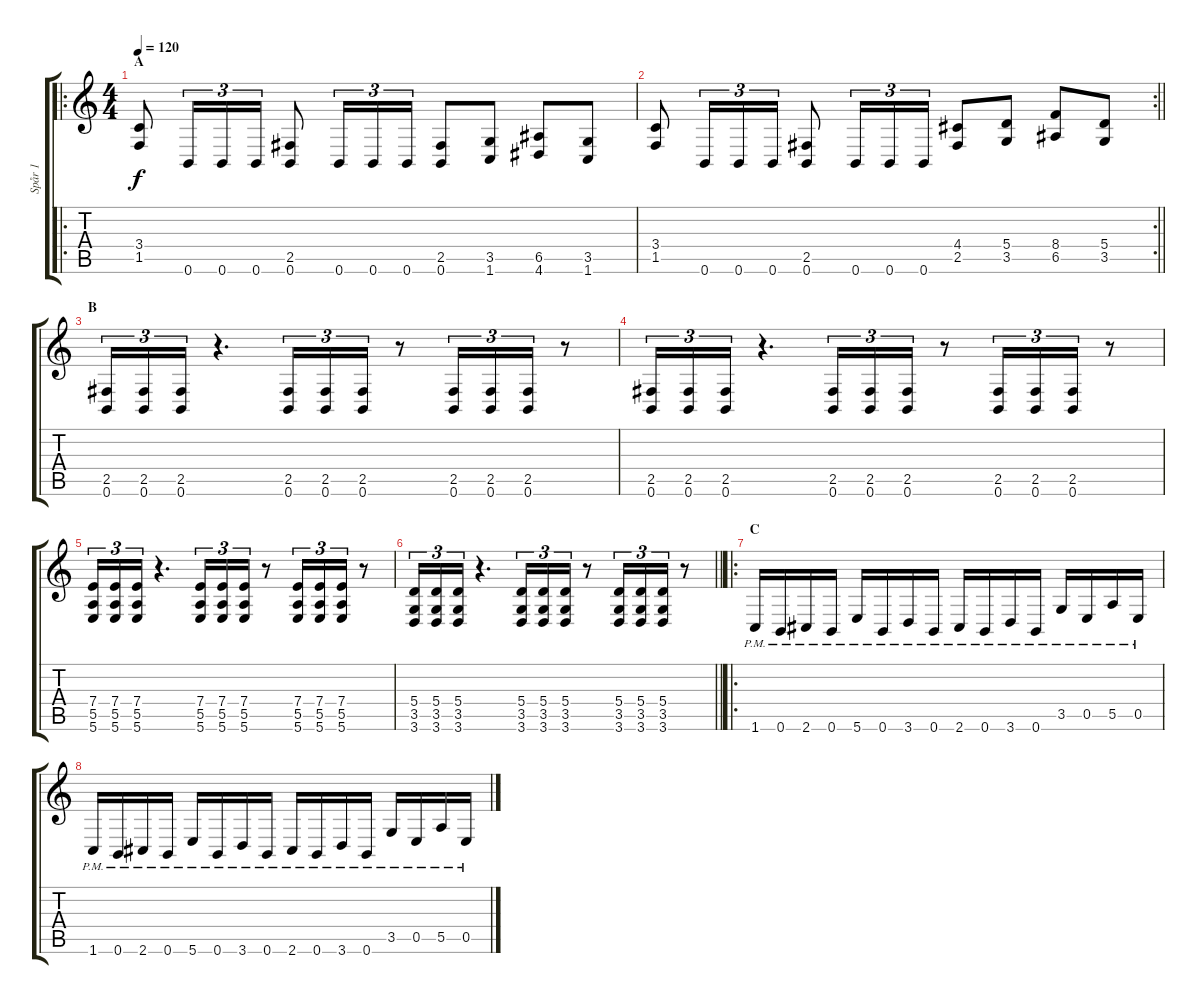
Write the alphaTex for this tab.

\track ("Spår 1" "Spår 1") {instrument distortionguitar}
\staff {score tabs}
\tuning (B3 Gb3 D3 A2 E2 B1) {hide}
\ro
\ts (4 4)
\section ("" "A")
\tempo 120
\clef g2
\ks c
(3.4 1.5).8{dy f instrument distortionguitar} 0.6.16{tu (3 2)} 0.6.16{tu (3 2)} 0.6.16{tu (3 2)} (2.5 0.6).8 0.6.16{tu (3 2)} 0.6.16{tu (3 2)} 0.6.16{tu (3 2)} (2.5 0.6).8 (3.5 1.6).8 (6.5 4.6).8 (3.5 1.6).8 |
\rc 2
\barLineRight lightlight
(3.4 1.5).8 0.6.16{tu (3 2)} 0.6.16{tu (3 2)} 0.6.16{tu (3 2)} (2.5 0.6).8 0.6.16{tu (3 2)} 0.6.16{tu (3 2)} 0.6.16{tu (3 2)} (4.4 2.5).8 (5.4 3.5).8 (8.4 6.5).8 (5.4 3.5).8 |
\section ("" "B")
(2.5 0.6).16{tu (3 2)} (2.5 0.6).16{tu (3 2)} (2.5 0.6).16{tu (3 2)} r.4{d} (2.5 0.6).16{tu (3 2)} (2.5 0.6).16{tu (3 2)} (2.5 0.6).16{tu (3 2)} r.8 (2.5 0.6).16{tu (3 2)} (2.5 0.6).16{tu (3 2)} (2.5 0.6).16{tu (3 2)} r.8 |
(2.5 0.6).16{tu (3 2)} (2.5 0.6).16{tu (3 2)} (2.5 0.6).16{tu (3 2)} r.4{d} (2.5 0.6).16{tu (3 2)} (2.5 0.6).16{tu (3 2)} (2.5 0.6).16{tu (3 2)} r.8 (2.5 0.6).16{tu (3 2)} (2.5 0.6).16{tu (3 2)} (2.5 0.6).16{tu (3 2)} r.8 |
(7.4 5.5 5.6).16{tu (3 2)} (7.4 5.5 5.6).16{tu (3 2)} (7.4 5.5 5.6).16{tu (3 2)} r.4{d} (7.4 5.5 5.6).16{tu (3 2)} (7.4 5.5 5.6).16{tu (3 2)} (7.4 5.5 5.6).16{tu (3 2)} r.8 (7.4 5.5 5.6).16{tu (3 2)} (7.4 5.5 5.6).16{tu (3 2)} (7.4 5.5 5.6).16{tu (3 2)} r.8 |
\barLineRight lightlight
(5.4 3.5 3.6).16{tu (3 2)} (5.4 3.5 3.6).16{tu (3 2)} (5.4 3.5 3.6).16{tu (3 2)} r.4{d} (5.4 3.5 3.6).16{tu (3 2)} (5.4 3.5 3.6).16{tu (3 2)} (5.4 3.5 3.6).16{tu (3 2)} r.8 (5.4 3.5 3.6).16{tu (3 2)} (5.4 3.5 3.6).16{tu (3 2)} (5.4 3.5 3.6).16{tu (3 2)} r.8 |
\ro
\section ("" "C")
1.6{pm}.16 0.6{pm}.16 2.6{pm}.16 0.6{pm}.16 5.6{pm}.16 0.6{pm}.16 3.6{pm}.16 0.6{pm}.16 2.6{pm}.16 0.6{pm}.16 3.6{pm}.16 0.6{pm}.16 3.5{pm}.16 0.5{pm}.16 5.5{pm}.16 0.5{pm}.16 |
1.6{pm}.16 0.6{pm}.16 2.6{pm}.16 0.6{pm}.16 5.6{pm}.16 0.6{pm}.16 3.6{pm}.16 0.6{pm}.16 2.6{pm}.16 0.6{pm}.16 3.6{pm}.16 0.6{pm}.16 3.5{pm}.16 0.5{pm}.16 5.5{pm}.16 0.5{pm}.16
